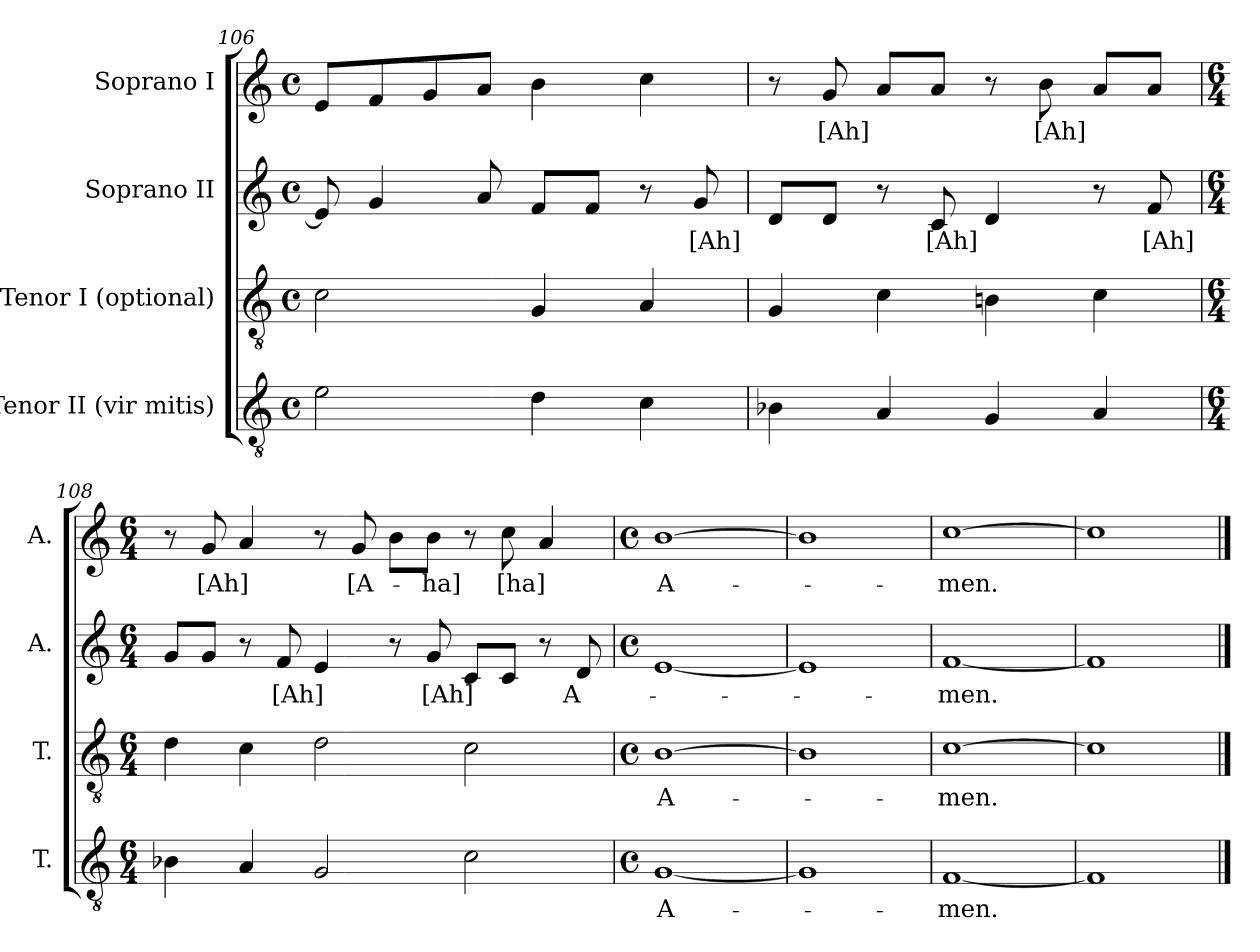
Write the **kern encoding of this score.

**kern	**text	**kern	**text	**kern	**text	**kern	**text
*part4	*part4	*part3	*part3	*part2	*part2	*part1	*part1
*staff4	*staff4	*staff3	*staff3	*staff2	*staff2	*staff1	*staff1
*I"Tenor II (vir mitis)	*	*I"Tenor I (optional)	*	*I"Soprano II	*	*I"Soprano I	*
*I'T.	*	*I'T.	*	*I'A.	*	*I'A.	*
*clefGv2	*	*clefGv2	*	*clefG2	*	*clefG2	*
*ITrd7c12	*	*ITrd7c12	*	*	*	*	*
*k[]	*	*k[]	*	*k[]	*	*k[]	*
*C:	*	*C:	*	*C:	*	*C:	*
*M4/4	*	*M4/4	*	*M4/4	*	*M4/4	*
*met(c)	*	*met(c)	*	*met(c)	*	*met(c)	*
=106	=106	=106	=106	=106	=106	=106	=106
2Ei\	.	2Ci\	.	8ei/]	.	8ei/L	.
.	.	.	.	4gi/	.	8fi/	.
.	.	.	.	.	.	8gi/	.
.	.	.	.	8ai/	.	8ai/J	.
4Di\	.	4GGi/	.	8fi/L	.	4bi\	.
.	.	.	.	8fi/J	.	.	.
4Ci\	.	4AAi/	.	8r	.	4cci\	.
!	!	!	!	!	!LO:LY:b:color=#000000	!	!
.	.	.	.	8gi/	[Ah]	.	.
=107	=107	=107	=107	=107	=107	=107	=107
4BB-Xi\	.	4GGi/	.	8di/L	.	8r	.
!	!	!	!	!	!	!	!LO:LY:b:color=#000000
.	.	.	.	8di/J	.	8gi/	[Ah]
4AAi/	.	4Ci\	.	8r	.	8ai/L	.
!	!	!	!	!	!LO:LY:b:color=#000000	!	!
.	.	.	.	8ci/	[Ah]	8ai/J	.
4GGi/	.	4BBni\	.	4di/	.	8r	.
!	!	!	!	!	!	!	!LO:LY:b:color=#000000
.	.	.	.	.	.	8bi\	[Ah]
4AAi/	.	4Ci\	.	8r	.	8ai/L	.
!	!	!	!	!	!LO:LY:b:color=#000000	!	!
.	.	.	.	8fi/	[Ah]	8ai/J	.
!!LO:LB:g=z
=108	=108	=108	=108	=108	=108	=108	=108
*M6/4	*	*M6/4	*	*M6/4	*	*M6/4	*
4BB-Xi\	.	4Di\	.	8gi/L	.	8r	.
!	!	!	!	!	!	!	!LO:LY:b:color=#000000
.	.	.	.	8gi/J	.	8gi/	[Ah]
4AAi/	.	4Ci\	.	8r	.	4ai/	.
!	!	!	!	!	!LO:LY:b:color=#000000	!	!
.	.	.	.	8fi/	[Ah]	.	.
2GGi/	.	2Di\	.	4ei/	.	8r	.
!	!	!	!	!	!	!	!LO:LY:b:color=#000000
.	.	.	.	.	.	8gi/	[A-
.	.	.	.	8r	.	8bi\L	.
!	!	!	!	!	!LO:LY:b:color=#000000	!	!
!	!	!	!	!	!	!	!LO:LY:b:color=#000000
.	.	.	.	8gi/	[Ah]	8bi\J	-ha]
2Ci\	.	2Ci\	.	8ci/L	.	8r	.
!	!	!	!	!	!	!	!LO:LY:b:color=#000000
.	.	.	.	8ci/J	.	8cci\	[ha]
.	.	.	.	8r	.	4ai/	.
!	!	!	!	!	!LO:LY:b:color=#000000	!	!
.	.	.	.	8di/	A-	.	.
=109	=109	=109	=109	=109	=109	=109	=109
*M4/4	*	*M4/4	*	*M4/4	*	*M4/4	*
*met(c)	*	*met(c)	*	*met(c)	*	*met(c)	*
!	!LO:LY:b:color=#000000	!	!	!	!	!	!
!	!	!	!LO:LY:b:color=#000000	!	!	!	!
!	!	!	!	!	!	!	!LO:LY:b:color=#000000
[1GGi	A-	[1BBi	A-	[1ei	.	[1bi	A-
=110	=110	=110	=110	=110	=110	=110	=110
1GGi]	.	1BBi]	.	1ei]	.	1bi]	.
=111	=111	=111	=111	=111	=111	=111	=111
!	!LO:LY:b:color=#000000	!	!	!	!	!	!
!	!	!	!LO:LY:b:color=#000000	!	!	!	!
!	!	!	!	!	!LO:LY:b:color=#000000	!	!
!	!	!	!	!	!	!	!LO:LY:b:color=#000000
[1FFi	-men.	[1Ci	-men.	[1fi	-men.	[1cci	-men.
=112	=112	=112	=112	=112	=112	=112	=112
1FFi]	.	1Ci]	.	1fi]	.	1cci]	.
==	==	==	==	==	==	==	==
*-	*-	*-	*-	*-	*-	*-	*-
